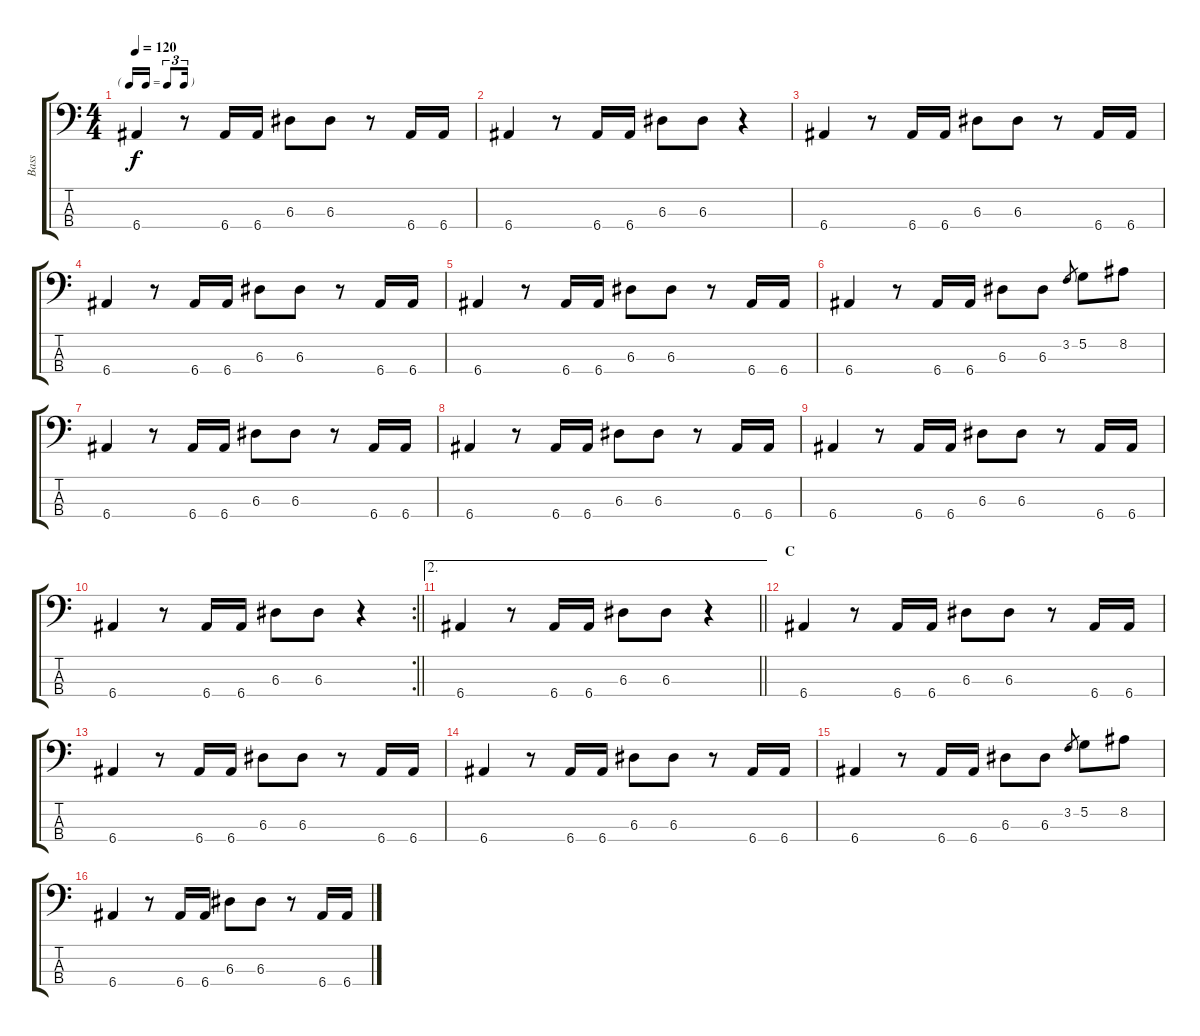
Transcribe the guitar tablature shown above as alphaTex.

\track ("Bass" "Bass") {instrument electricbassfinger}
\staff {score tabs}
\tuning (G2 D2 A1 E1) {hide}
\ts (4 4)
\tf triplet16th
\tempo 120
\clef f4
\ks c
6.4.4{dy f} r.8 6.4.16 6.4.16 6.3.8 6.3.8 r.8 6.4.16 6.4.16 |
6.4.4 r.8 6.4.16 6.4.16 6.3.8 6.3.8 r.4 |
6.4.4 r.8 6.4.16 6.4.16 6.3.8 6.3.8 r.8 6.4.16 6.4.16 |
6.4.4 r.8 6.4.16 6.4.16 6.3.8 6.3.8 r.8 6.4.16 6.4.16 |
6.4.4 r.8 6.4.16 6.4.16 6.3.8 6.3.8 r.8 6.4.16 6.4.16 |
6.4.4 r.8 6.4.16 6.4.16 6.3.8 6.3.8 3.2.8{gr} 5.2.8 8.2.8 |
6.4.4 r.8 6.4.16 6.4.16 6.3.8 6.3.8 r.8 6.4.16 6.4.16 |
6.4.4 r.8 6.4.16 6.4.16 6.3.8 6.3.8 r.8 6.4.16 6.4.16 |
6.4.4 r.8 6.4.16 6.4.16 6.3.8 6.3.8 r.8 6.4.16 6.4.16 |
\rc 2
\barLineRight lightlight
6.4.4 r.8 6.4.16 6.4.16 6.3.8 6.3.8 r.4 |
\ae 2
\barLineRight lightlight
6.4.4 r.8 6.4.16 6.4.16 6.3.8 6.3.8 r.4 |
\section ("" "C")
6.4.4 r.8 6.4.16 6.4.16 6.3.8 6.3.8 r.8 6.4.16 6.4.16 |
6.4.4 r.8 6.4.16 6.4.16 6.3.8 6.3.8 r.8 6.4.16 6.4.16 |
6.4.4 r.8 6.4.16 6.4.16 6.3.8 6.3.8 r.8 6.4.16 6.4.16 |
6.4.4 r.8 6.4.16 6.4.16 6.3.8 6.3.8 3.2.8{gr} 5.2.8 8.2.8 |
6.4.4 r.8 6.4.16 6.4.16 6.3.8 6.3.8 r.8 6.4.16 6.4.16
